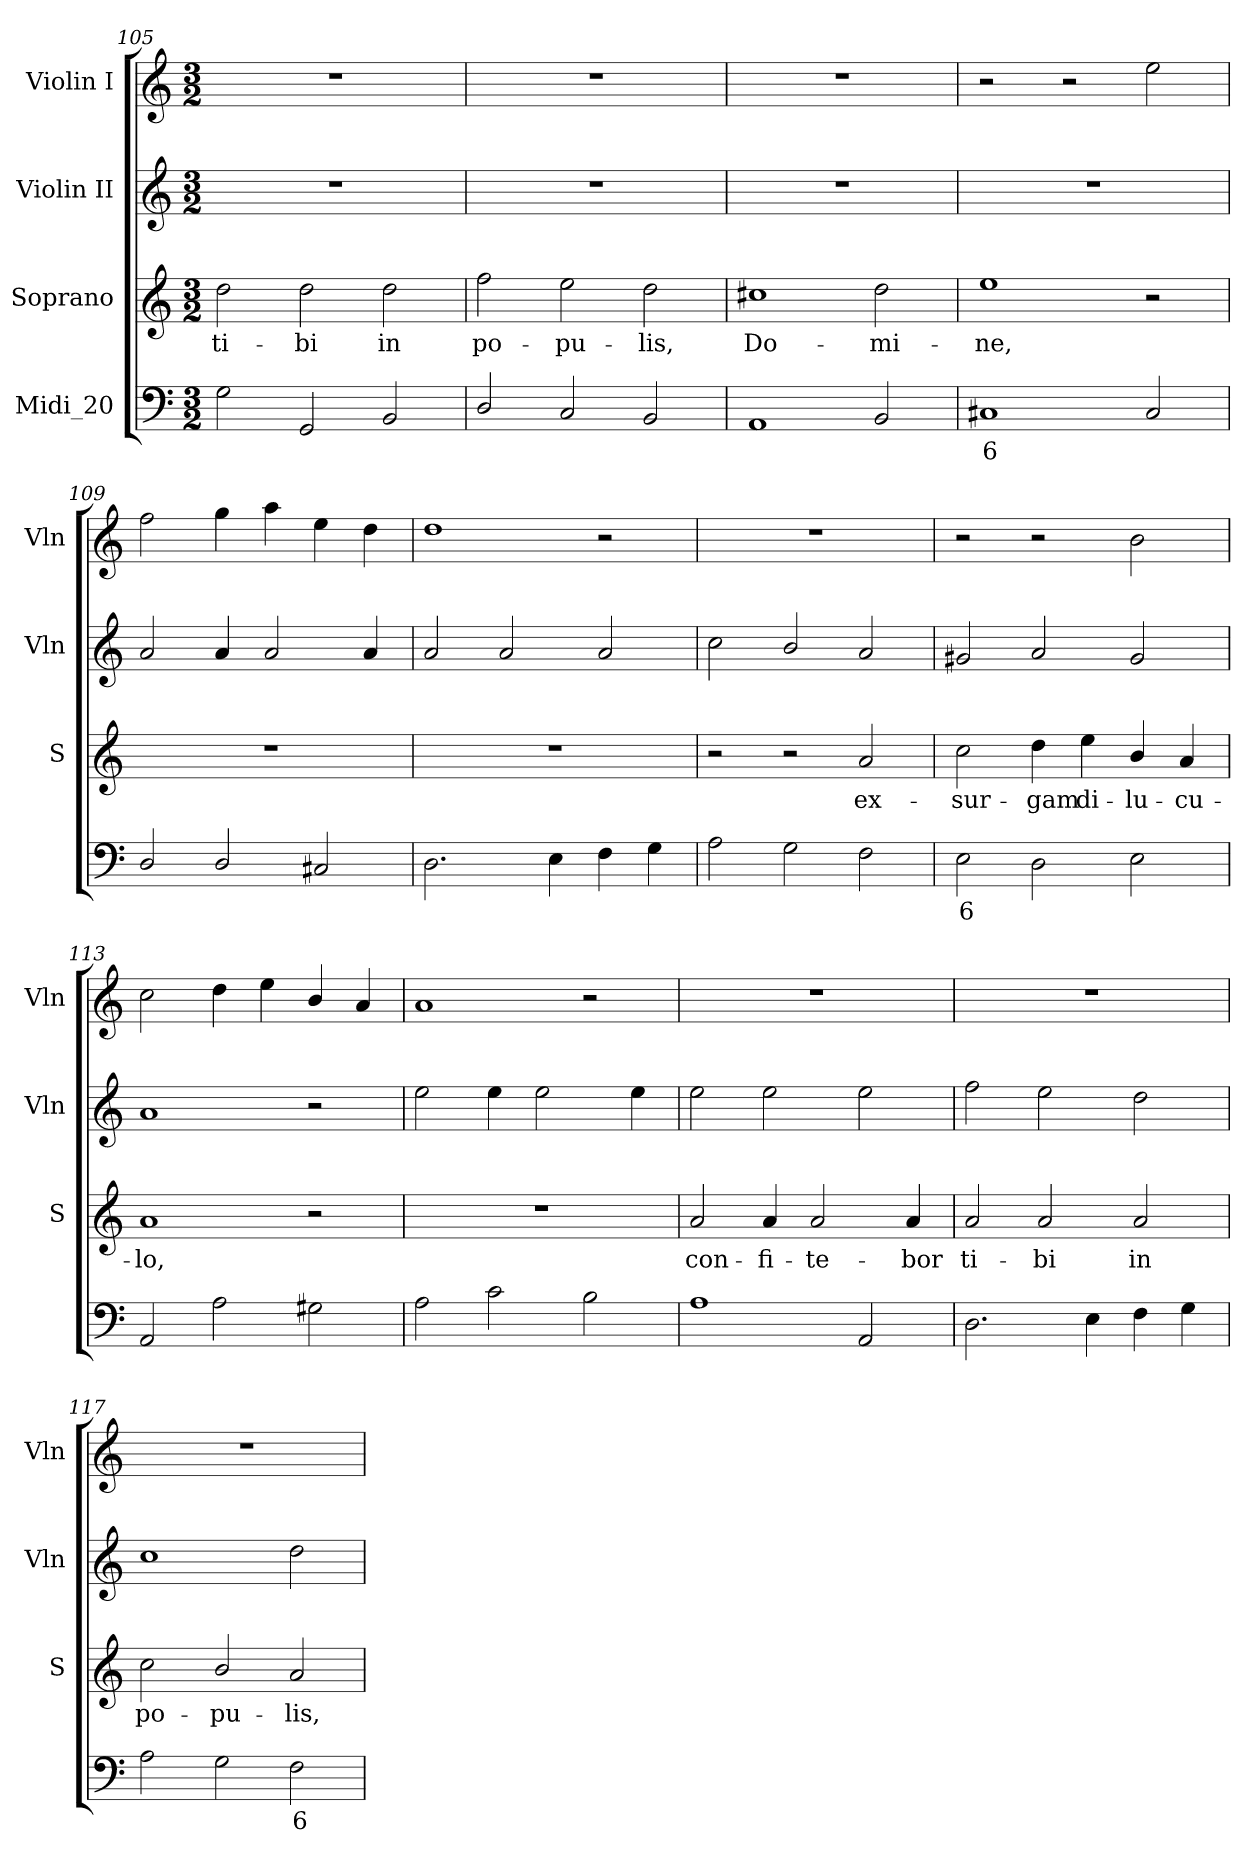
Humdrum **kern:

**kern	**text	**kern	**text	**kern	**kern
*part4	*part4	*part3	*part3	*part2	*part1
*staff4	*staff4	*staff3	*staff3	*staff2	*staff1
*I"Midi_20	*	*I"Soprano	*	*I"Violin II	*I"Violin I
*	*	*I'S	*	*I'Vln	*I'Vln
*clefF4	*	*clefG2	*	*clefG2	*clefG2
*k[]	*	*k[]	*	*k[]	*k[]
*C:	*	*C:	*	*C:	*C:
*M3/2	*	*M3/2	*	*M3/2	*M3/2
=105	=105	=105	=105	=105	=105
!	!	!	!LO:LY:b	!LO:N:vis=1	!LO:N:vis=1
2G	.	2dd	ti-	1.r	1.r
!	!	!	!LO:LY:b	!	!
2GG	.	2dd	-bi	.	.
!	!	!	!LO:LY:b	!	!
2BB	.	2dd	in	.	.
=106	=106	=106	=106	=106	=106
!	!	!	!LO:LY:b	!LO:N:vis=1	!LO:N:vis=1
2D/	.	2ff	po-	1.r	1.r
!	!	!	!LO:LY:b	!	!
2C	.	2ee	-pu-	.	.
!	!	!	!LO:LY:b	!	!
2BB	.	2dd	-lis,	.	.
!!LO:LB:g=z
=107	=107	=107	=107	=107	=107
!	!	!	!LO:LY:b	!LO:N:vis=1	!LO:N:vis=1
1AA	.	1cc#X	Do-	1.r	1.r
!	!	!	!LO:LY:b	!	!
2BB	.	2dd	-mi-	.	.
=108	=108	=108	=108	=108	=108
!	!LO:LY:b	!	!LO:LY:b	!LO:N:vis=1	!
1C#X	6	1ee	-ne,	1.r	2r
.	.	.	.	.	2r
2C#	.	2r	.	.	2ee
=109	=109	=109	=109	=109	=109
!	!	!LO:N:vis=1	!	!	!
2D/	.	1.r	.	2a	2ff
2D/	.	.	.	4a	4gg
.	.	.	.	2a	4aa
2C#X	.	.	.	.	4ee
.	.	.	.	4a	4dd
=110	=110	=110	=110	=110	=110
!	!	!LO:N:vis=1	!	!	!
2.D	.	1.r	.	2a	1dd
.	.	.	.	2a	.
4E	.	.	.	.	.
4F	.	.	.	2a	2r
4G	.	.	.	.	.
=111	=111	=111	=111	=111	=111
!	!	!	!	!	!LO:N:vis=1
2A	.	2r	.	2cc	1.r
2G	.	2r	.	2b/	.
!	!	!	!LO:LY:b	!	!
2F	.	2a	ex-	2a	.
=112	=112	=112	=112	=112	=112
!	!LO:LY:b	!	!LO:LY:b	!	!
2E	6	2cc	-sur-	2g#X	2r
!	!	!	!LO:LY:b	!	!
2D	.	4dd	-gam	2a	2r
!	!	!	!LO:LY:b	!	!
.	.	4ee	di-	.	.
!	!	!	!LO:LY:b	!	!
2E	.	4b/	-lu-	2g#	2b
!	!	!	!LO:LY:b	!	!
.	.	4a	-cu-	.	.
=113	=113	=113	=113	=113	=113
!	!	!	!LO:LY:b	!	!
2AA	.	1a	-lo,	1a	2cc
2A	.	.	.	.	4dd
.	.	.	.	.	4ee
2G#X	.	2r	.	2r	4b/
.	.	.	.	.	4a
=114	=114	=114	=114	=114	=114
!	!	!LO:N:vis=1	!	!	!
2A	.	1.r	.	2ee	1a
2c	.	.	.	4ee	.
.	.	.	.	2ee	.
2B	.	.	.	.	2r
.	.	.	.	4ee	.
=115	=115	=115	=115	=115	=115
!	!	!	!LO:LY:b	!	!LO:N:vis=1
1A	.	2a	con-	2ee	1.r
!	!	!	!LO:LY:b	!	!
.	.	4a	-fi-	2ee	.
!	!	!	!LO:LY:b	!	!
.	.	2a	-te-	.	.
2AA	.	.	.	2ee	.
!	!	!	!LO:LY:b	!	!
.	.	4a	-bor	.	.
=116	=116	=116	=116	=116	=116
!	!	!	!LO:LY:b	!	!LO:N:vis=1
2.D	.	2a	ti-	2ff	1.r
!	!	!	!LO:LY:b	!	!
.	.	2a	-bi	2ee	.
4E	.	.	.	.	.
!	!	!	!LO:LY:b	!	!
4F	.	2a	in	2dd	.
4G	.	.	.	.	.
!!LO:LB:g=z
=117	=117	=117	=117	=117	=117
!	!	!	!LO:LY:b	!	!LO:N:vis=1
2A	.	2cc	po-	1cc	1.r
!	!	!	!LO:LY:b	!	!
2G	.	2b/	-pu-	.	.
!	!LO:LY:b	!	!LO:LY:b	!	!
2F	6	2a	-lis,	2dd	.
=	=	=	=	=	=
*-	*-	*-	*-	*-	*-
